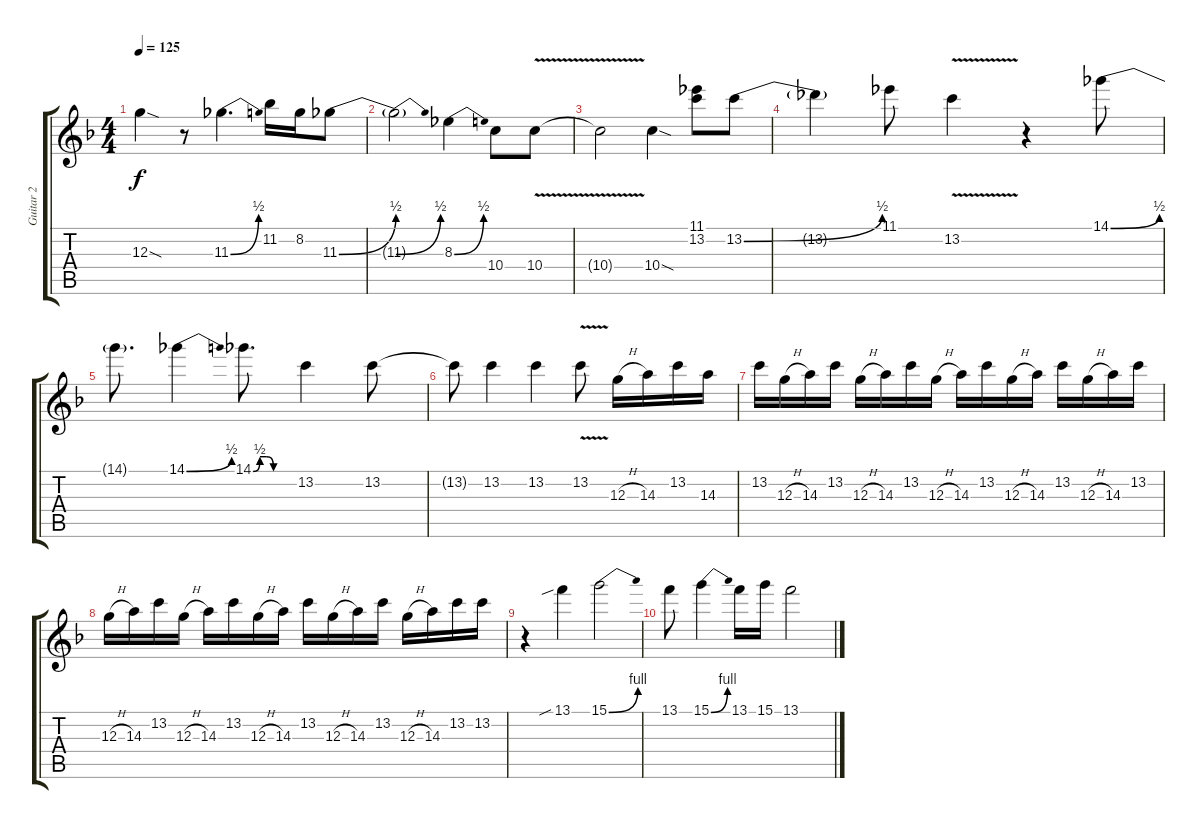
\track ("Guitar 2" "Guitar 2") {instrument electricguitarclean}
\staff {score tabs}
\tuning (E4 B3 G3 D3 A2 E2) {hide}
\ts (4 4)
\tempo 125
\clef g2
\ks f
12.3{sod}.4{dy f} r.8 11.3{be (bend 0 0 60 2)}.4{d} 11.2.16 8.2.16 11.3{be (bend 0 0 60 2)}.8 |
11.3{be (bend 0 0 60 2) t}.2 8.3{be (bend 0 0 60 2)}.4 10.4.8 10.4{v}.8 |
10.4{t}.2 10.4{sod}.4 (11.1 13.2).8 13.2{be (bend 0 0 60 2)}.8 |
13.2{t}.4 11.1.8 13.2{v}.4 r.4 14.1{be (bend 0 0 60 2)}.8 |
14.1{t}.8{d} 14.1{be (bend 0 0 60 2)}.4 14.1{be (custom 0 0 10 2 20 2 30 0 60 0)}.8{d} 13.2.4 13.2.8 |
13.2{t}.8 13.2.4 13.2.4 13.2{v}.8 12.3{h}.16 14.3.16 13.2.16 14.3.16 |
13.2.16{volume 0} 12.3{h}.16 14.3.16 13.2.16 12.3{h}.16 14.3.16 13.2.16 12.3{h}.16 14.3.16 13.2.16 12.3{h}.16 14.3.16 13.2.16 12.3{h}.16 14.3.16 13.2.16 |
12.3{h}.16 14.3.16 13.2.16 12.3{h}.16 14.3.16 13.2.16 12.3{h}.16 14.3.16 13.2.16 12.3{h}.16 14.3.16 13.2.16 12.3{h}.16 14.3.16 13.2.16 13.2.16 |
r.4 13.1{sib}.4 15.1{be (bend 0 0 60 4)}.2 |
13.1.8 15.1{be (bend 0 0 60 4)}.4 13.1.16 15.1.16 13.1.2
